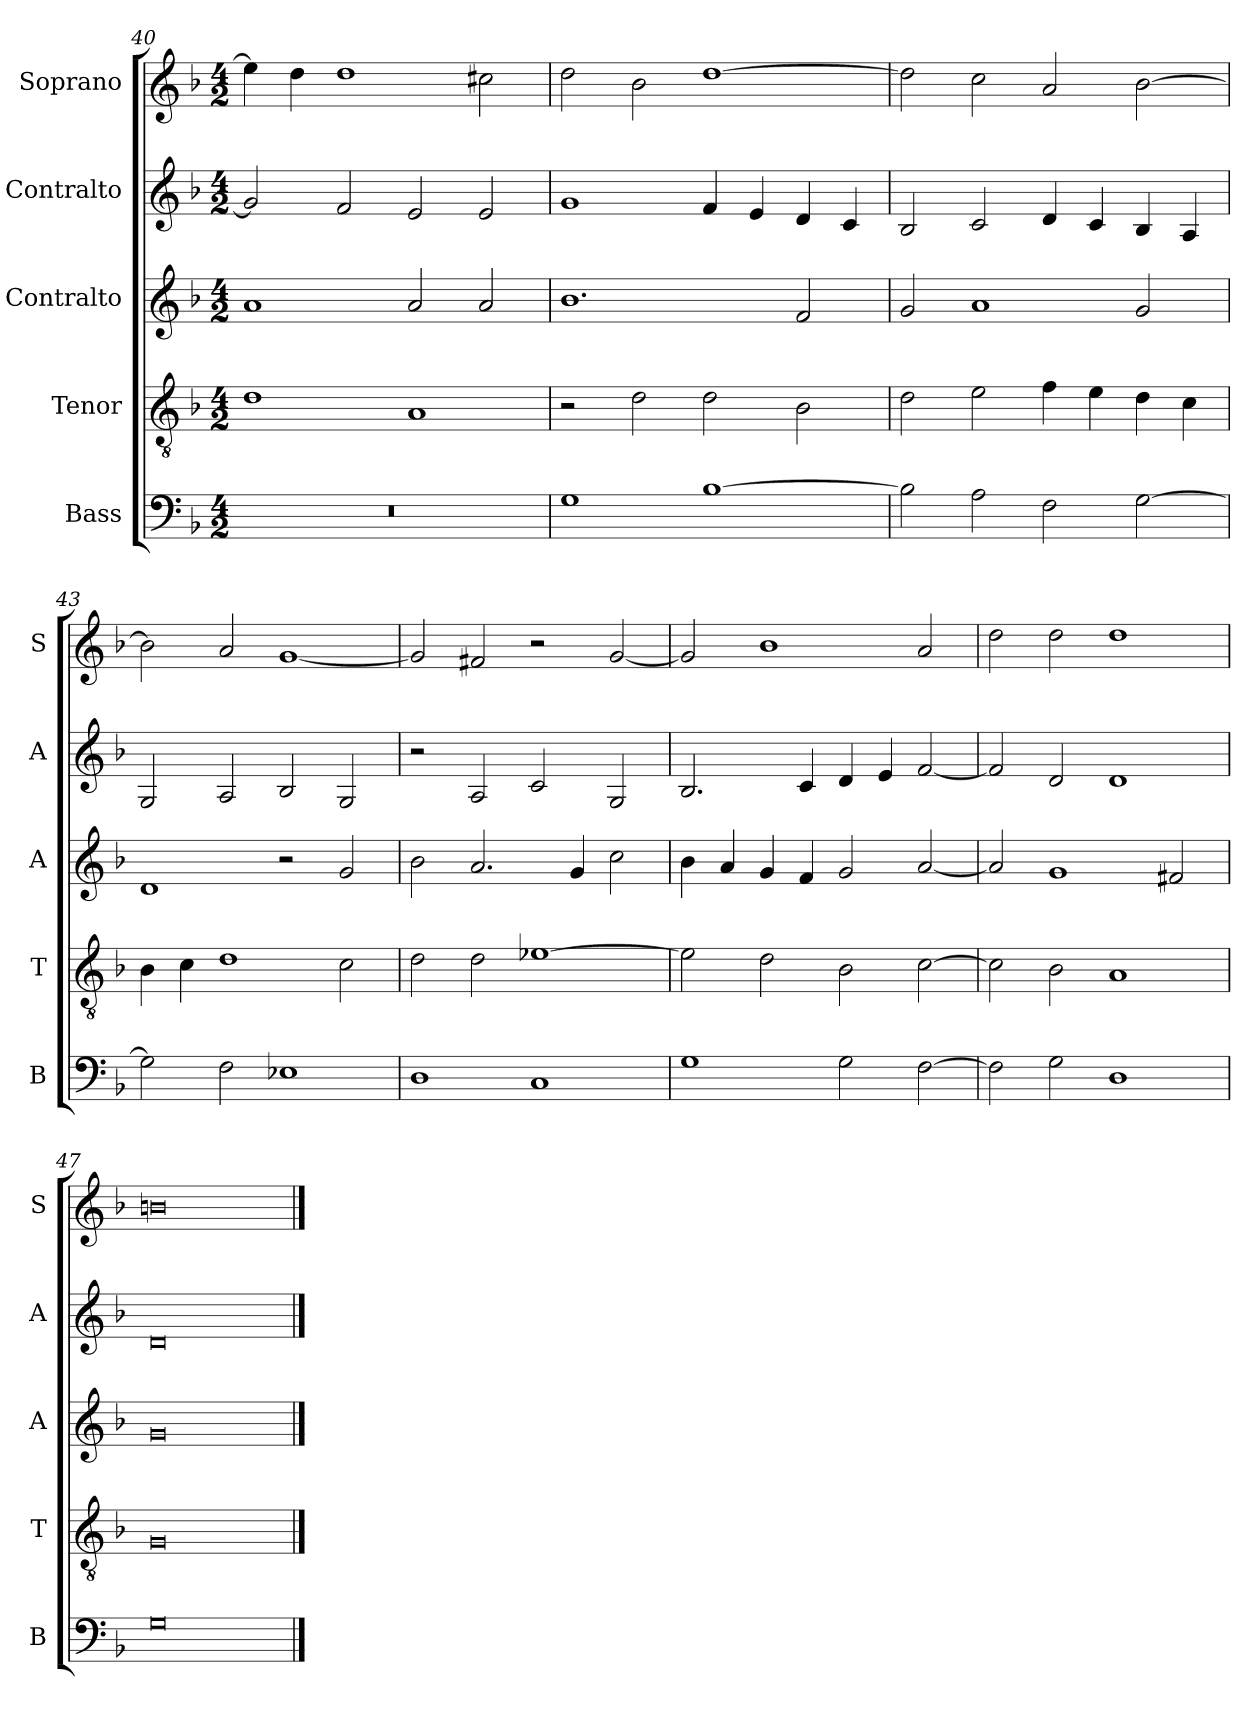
**kern	**kern	**kern	**kern	**kern
*part5	*part4	*part3	*part2	*part1
*staff5	*staff4	*staff3	*staff2	*staff1
*I"Bass	*I"Tenor	*I"Contralto	*I"Contralto	*I"Soprano
*I'B	*I'T	*I'A	*I'A	*I'S
*clefF4	*clefGv2	*clefG2	*clefG2	*clefG2
*k[b-]	*k[b-]	*k[b-]	*k[b-]	*k[b-]
*G:dor	*G:dor	*G:dor	*G:dor	*G:dor
*M4/2	*M4/2	*M4/2	*M4/2	*M4/2
=40	=40	=40	=40	=40
0r	1d	1a	2g]	4ee]
.	.	.	.	4dd
.	.	.	2f	1dd
.	1A	2a	2e	.
.	.	2a	2e	2cc#X
=41	=41	=41	=41	=41
1G	2r	1.b-	1g	2dd
.	2d	.	.	2b-
[1B-	2d	.	4f	[1dd
.	.	.	4e	.
.	2B-	2f	4d	.
.	.	.	4c	.
=42	=42	=42	=42	=42
2B-]	2d	2g	2B-	2dd]
2A	2e	1a	2c	2cc
2F	4f	.	4d	2a
.	4e	.	4c	.
[2G	4d	2g	4B-	[2b-
.	4c	.	4A	.
=43	=43	=43	=43	=43
2G]	4B-	1d	2G	2b-]
.	4c	.	.	.
2F	1d	.	2A	2a
1E-X	.	2r	2B-	[1g
.	2c	2g	2G	.
=44	=44	=44	=44	=44
1D	2d	2b-	2r	2g]
.	2d	2.a	2A	2f#X
1C	[1e-X	.	2c	2r
.	.	4g	.	.
.	.	2cc	2G	[2g
=45	=45	=45	=45	=45
1G	2e-]	4b-	2.B-	2g]
.	.	4a	.	.
.	2d	4g	.	1b-
.	.	4f	4c	.
2G	2B-	2g	4d	.
.	.	.	4e	.
[2F	[2c	[2a	[2f	2a
=46	=46	=46	=46	=46
2F]	2c]	2a]	2f]	2dd
2G	2B-	1g	2d	2dd
1D	1A	.	1d	1dd
.	.	2f#X	.	.
=47	=47	=47	=47	=47
0G	0G	0g	0d	0bn
==	==	==	==	==
*-	*-	*-	*-	*-
